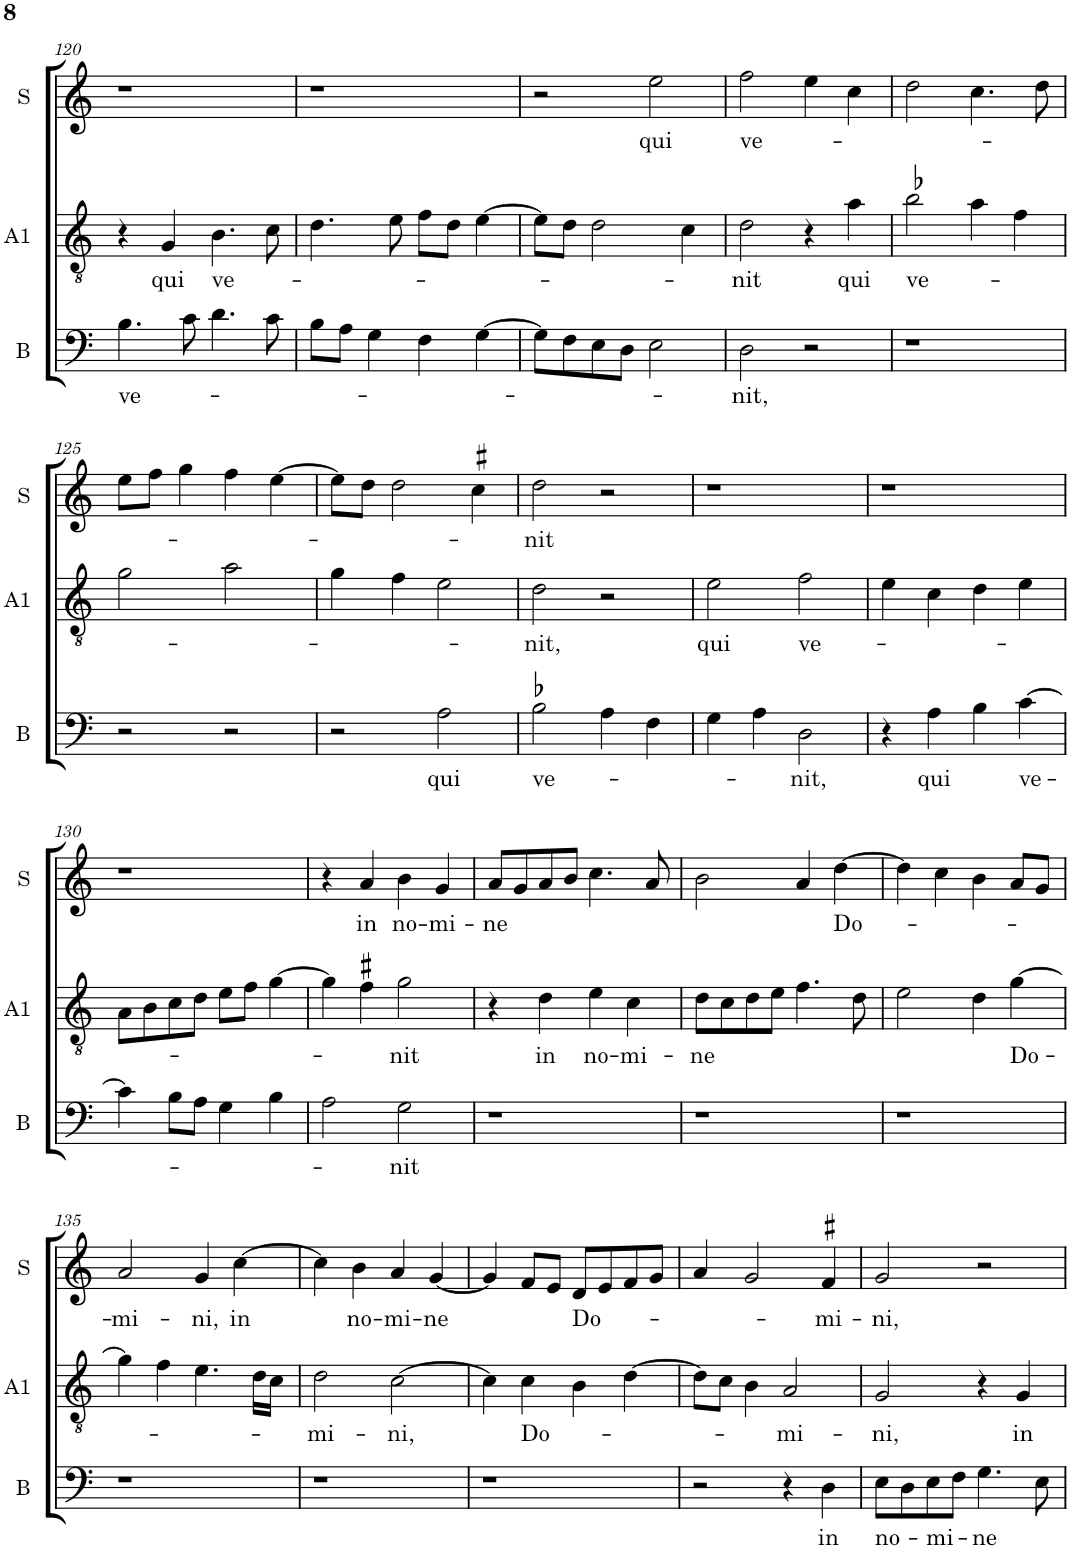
**kern	**text	**kern	**text	**kern	**text
*part3	*part3	*part2	*part2	*part1	*part1
*staff3	*staff3	*staff2	*staff2	*staff1	*staff1
*I"B	*	*I"A1	*	*I"S	*
*I'B	*	*I'A1	*	*I'S	*
!!LO:PB:g=z
*clefF4	*	*clefGv2	*	*clefG2	*
*	*	*Trd4c7	*	*	*
*k[]	*	*k[]	*	*k[]	*
*M2/2	*	*M2/2	*	*M2/2	*
*met(c|)	*	*met(c|)	*	*met(c|)	*
=120	=120	=120	=120	=120	=120
!	!LO:LY:b	!	!	!	!
4.B\	ve-	4r	.	1r	.
!	!	!	!LO:LY:b	!	!
.	.	4G/	qui	.	.
8c\	.	.	.	.	.
!	!	!	!LO:LY:b	!	!
4.d\	.	4.B\	ve-	.	.
8c\	.	8c\	.	.	.
=121	=121	=121	=121	=121	=121
8B\L	.	4.d\	.	1r	.
8A\J	.	.	.	.	.
4G\	.	.	.	.	.
.	.	8e\	.	.	.
4F\	.	8f\L	.	.	.
.	.	8d\J	.	.	.
[4G\	.	[4e\	.	.	.
=122	=122	=122	=122	=122	=122
8G\L]	.	8e\L]	.	2r	.
8F\	.	8d\J	.	.	.
8E\	.	2d\	.	.	.
8D\J	.	.	.	.	.
!	!	!	!	!	!LO:LY:b
2E\	.	.	.	2ee\	qui
.	.	4c\	.	.	.
=123	=123	=123	=123	=123	=123
!	!LO:LY:b	!	!LO:LY:b	!	!LO:LY:b
2D\	-nit,	2d\	-nit	2ff\	ve-
2r	.	4r	.	4ee\	.
!	!	!	!LO:LY:b	!	!
.	.	4a\	qui	4cc\	.
=124	=124	=124	=124	=124	=124
!	!	!	!LO:LY:b	!	!
1r	.	2b-X\	ve-	2dd\	.
.	.	4a\	.	4.cc\	.
.	.	4f\	.	.	.
.	.	.	.	8dd\	.
!!LO:LB:g=z
=125	=125	=125	=125	=125	=125
2r	.	2g\	.	8ee\L	.
.	.	.	.	8ff\J	.
.	.	.	.	4gg\	.
2r	.	2a\	.	4ff\	.
.	.	.	.	[4ee\	.
=126	=126	=126	=126	=126	=126
2r	.	4g\	.	8ee\L]	.
.	.	.	.	8dd\J	.
.	.	4f\	.	2dd\	.
!	!LO:LY:b	!	!	!	!
2A\	qui	2e\	.	.	.
.	.	.	.	4cc#X\	.
=127	=127	=127	=127	=127	=127
!	!LO:LY:b	!	!LO:LY:b	!	!LO:LY:b
2B-X\	ve-	2d\	-nit,	2dd\	-nit
4A\	.	2r	.	2r	.
4F\	.	.	.	.	.
=128	=128	=128	=128	=128	=128
!	!	!	!LO:LY:b	!	!
4G\	.	2e\	qui	1r	.
4A\	.	.	.	.	.
!	!LO:LY:b	!	!LO:LY:b	!	!
2D\	-nit,	2f\	ve-	.	.
=129	=129	=129	=129	=129	=129
4r	.	4e\	.	1r	.
!	!LO:LY:b	!	!	!	!
4A\	qui	4c\	.	.	.
4B\	.	4d\	.	.	.
!	!LO:LY:b	!	!	!	!
[4c\	ve-	4e\	.	.	.
!!LO:LB:g=z
=130	=130	=130	=130	=130	=130
4c\]	.	8A\L	.	1r	.
.	.	8B\	.	.	.
8B\L	.	8c\	.	.	.
8A\J	.	8d\J	.	.	.
4G\	.	8e\L	.	.	.
.	.	8f\J	.	.	.
4B\	.	[4g\	.	.	.
=131	=131	=131	=131	=131	=131
2A\	.	4g\]	.	4r	.
!	!	!	!	!	!LO:LY:b
.	.	4f#X\	.	4a/	in
!	!LO:LY:b	!	!LO:LY:b	!	!LO:LY:b
2G\	-nit	2g\	-nit	4b\	no-
!	!	!	!	!	!LO:LY:b
.	.	.	.	4g/	-mi-
=132	=132	=132	=132	=132	=132
!	!	!	!	!	!LO:LY:b
1r	.	4r	.	8a/L	-ne
.	.	.	.	8g/	.
!	!	!	!LO:LY:b	!	!
.	.	4d\	in	8a/	.
.	.	.	.	8b/J	.
!	!	!	!LO:LY:b	!	!
.	.	4e\	no-	4.cc\	.
!	!	!	!LO:LY:b	!	!
.	.	4c\	-mi-	.	.
.	.	.	.	8a/	.
=133	=133	=133	=133	=133	=133
!	!	!	!LO:LY:b	!	!
1r	.	8d\L	-ne	2b\	.
.	.	8c\	.	.	.
.	.	8d\	.	.	.
.	.	8e\J	.	.	.
.	.	4.f\	.	4a/	.
!	!	!	!	!	!LO:LY:b
.	.	.	.	[4dd\	Do-
.	.	8d\	.	.	.
=134	=134	=134	=134	=134	=134
1r	.	2e\	.	4dd\]	.
.	.	.	.	4cc\	.
.	.	4d\	.	4b\	.
!	!	!	!LO:LY:b	!	!
.	.	[4g\	Do-	8a/L	.
.	.	.	.	8g/J	.
!!LO:LB:g=z
=135	=135	=135	=135	=135	=135
!	!	!	!	!	!LO:LY:b
1r	.	4g\]	.	2a/	-mi-
.	.	4f\	.	.	.
!	!	!	!	!	!LO:LY:b
.	.	4.e\	.	4g/	-ni,
!	!	!	!	!	!LO:LY:b
.	.	.	.	[4cc\	in
.	.	16d\LL	.	.	.
.	.	16c\JJ	.	.	.
=136	=136	=136	=136	=136	=136
!	!	!	!LO:LY:b	!	!
1r	.	2d\	-mi-	4cc\]	.
!	!	!	!	!	!LO:LY:b
.	.	.	.	4b\	no-
!	!	!	!LO:LY:b	!	!LO:LY:b
.	.	[2c\	-ni,	4a/	-mi-
!	!	!	!	!	!LO:LY:b
.	.	.	.	[4g/	-ne
=137	=137	=137	=137	=137	=137
1r	.	4c\]	.	4g/]	.
!	!	!	!LO:LY:b	!	!
.	.	4c\	Do-	8f/L	.
.	.	.	.	8e/J	.
!	!	!	!	!	!LO:LY:b
.	.	4B\	.	8d/L	Do-
.	.	.	.	8e/	.
.	.	[4d\	.	8f/	.
.	.	.	.	8g/J	.
=138	=138	=138	=138	=138	=138
2r	.	8d\L]	.	4a/	.
.	.	8c\J	.	.	.
.	.	4B\	.	2g/	.
!	!	!	!LO:LY:b	!	!
4r	.	2A/	-mi-	.	.
!	!LO:LY:b	!	!	!	!LO:LY:b
4D\	in	.	.	4f#X/	-mi-
=139	=139	=139	=139	=139	=139
!	!LO:LY:b	!	!LO:LY:b	!	!LO:LY:b
8E\L	no-	2G/	-ni,	2g/	-ni,
8D\	.	.	.	.	.
!	!LO:LY:b	!	!	!	!
8E\	-mi-	.	.	.	.
8F\J	.	.	.	.	.
!	!LO:LY:b	!	!	!	!
4.G\	-ne	4r	.	2r	.
!	!	!	!LO:LY:b	!	!
.	.	4G/	in	.	.
8E\	.	.	.	.	.
=	=	=	=	=	=
*-	*-	*-	*-	*-	*-
